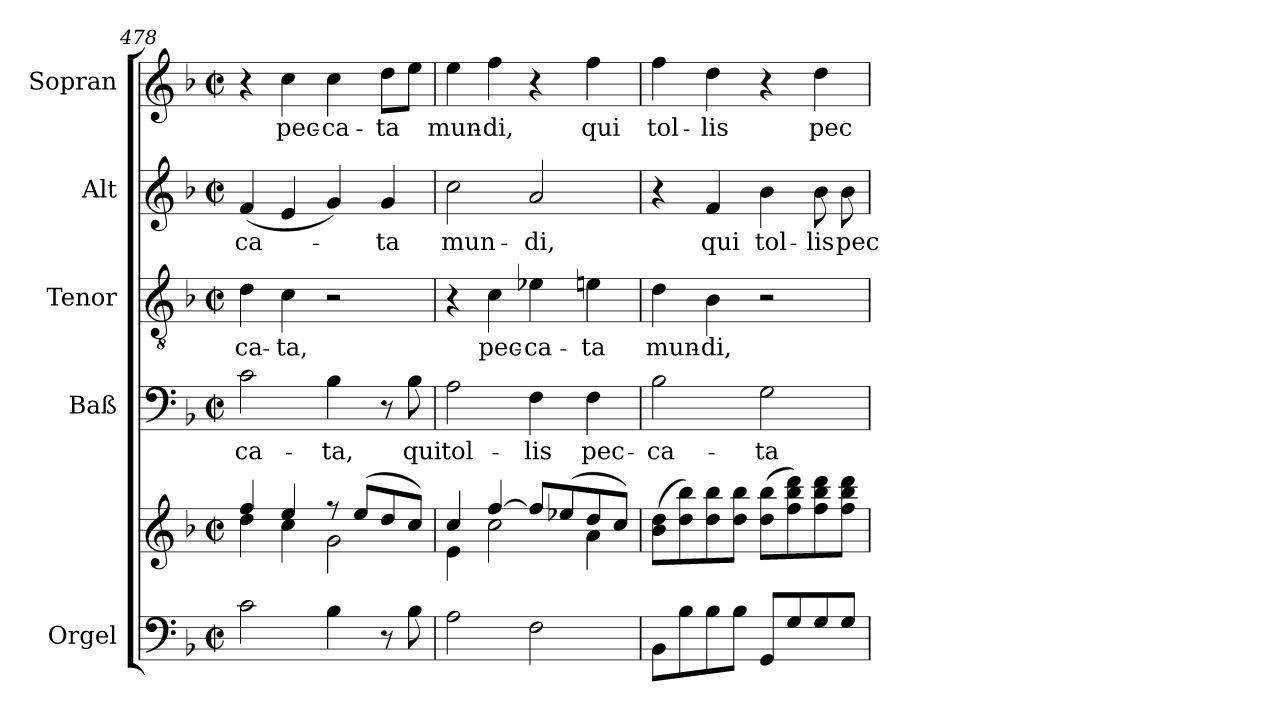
**kern	**kern	**kern	**text	**kern	**text	**kern	**text	**kern	**text
*part5	*part5	*part4	*part4	*part3	*part3	*part2	*part2	*part1	*part1
*staff6	*staff5	*staff4	*staff4	*staff3	*staff3	*staff2	*staff2	*staff1	*staff1
*I"Orgel	*	*I"Baß	*	*I"Tenor	*	*I"Alt	*	*I"Sopran	*
*I'Org.	*	*	*	*	*	*	*	*	*
*clefF4	*clefG2	*clefF4	*	*clefGv2	*	*clefG2	*	*clefG2	*
*k[b-]	*k[b-]	*k[b-]	*	*k[b-]	*	*k[b-]	*	*k[b-]	*
*F:	*F:	*F:	*	*F:	*	*F:	*	*F:	*
*M2/2	*M2/2	*M2/2	*	*M2/2	*	*M2/2	*	*M2/2	*
*met(c|)	*met(c|)	*met(c|)	*	*met(c|)	*	*met(c|)	*	*met(c|)	*
=478	=478	=478	=478	=478	=478	=478	=478	=478	=478
*	*^	*	*	*	*	*	*	*	*
!	!	!	!	!LO:LY:b	!	!LO:LY:b	!	!LO:LY:b	!	!
2c\	4ff/	4dd\	2c\	-ca-	4d\	-ca-	(<4f/	-ca-	4r	.
!	!	!	!	!	!	!LO:LY:b	!	!	!	!LO:LY:b
.	4ee/	4cc\	.	.	4c\	-ta,	4e/	.	4cc\	pec-
!	!	!	!	!LO:LY:b	!	!	!	!	!	!LO:LY:b
4B-\	8ree	2g\	4B-\	-ta,	2r	.	4g/)	.	4cc\	-ca-
.	(>8ee/L	.	.	.	.	.	.	.	.	.
!	!	!	!	!	!	!	!	!LO:LY:b	!	!LO:LY:b
8r	8dd/	.	8r	.	.	.	4g/	-ta	8dd\L	-ta
!	!	!	!	!LO:LY:b	!	!	!	!	!	!
8B-\	8cc/J)	.	8B-\	qui	.	.	.	.	8ee\J	.
!!LO:PB:g=z
=479	=479	=479	=479	=479	=479	=479	=479	=479	=479	=479
!	!	!	!	!LO:LY:b	!	!	!	!LO:LY:b	!	!LO:LY:b
2A\	4cc/	4e\	2A\	tol-	4r	.	2cc\	mun-	4ee\	mun-
!	!	!	!	!	!	!LO:LY:b	!	!	!	!LO:LY:b
.	[>4ff/	2cc\	.	.	4c\	pec-	.	.	4ff\	-di,
!	!	!	!	!LO:LY:b	!	!LO:LY:b	!	!LO:LY:b	!	!
2F\	8ff/L]	.	4F\	-lis	4e-X\	-ca-	2a/	-di,	4r	.
.	(>8ee-X/	.	.	.	.	.	.	.	.	.
!	!	!	!	!LO:LY:b	!	!LO:LY:b	!	!	!	!LO:LY:b
.	8dd/	4a\	4F\	pec-	4e\	-ta	.	.	4ff\	qui
.	8cc/J)	.	.	.	.	.	.	.	.	.
*	*v	*v	*	*	*	*	*	*	*	*
=480	=480	=480	=480	=480	=480	=480	=480	=480	=480
!	!	!	!LO:LY:b	!	!LO:LY:b	!	!	!	!LO:LY:b
8BB-\L	(>8b-\ 8dd\L	2B-\	-ca-	4d\	mun-	4r	.	4ff\	tol-
8B-\	8dd\ 8bb-\)	.	.	.	.	.	.	.	.
!	!	!	!	!	!LO:LY:b	!	!LO:LY:b	!	!LO:LY:b
8B-\	8dd\ 8bb-\	.	.	4B-\	-di,	4f/	qui	4dd\	-lis
8B-\J	8dd\ 8bb-\J	.	.	.	.	.	.	.	.
!	!	!	!LO:LY:b	!	!	!	!LO:LY:b	!	!
8GG/L	(>8dd\ 8bb-\L	2G\	-ta	2r	.	4b-\	tol-	4r	.
8G/	8ff\ 8bb-\ 8ddd\)	.	.	.	.	.	.	.	.
!	!	!	!	!	!	!	!LO:LY:b	!	!LO:LY:b
8G/	8ff\ 8bb-\ 8ddd\	.	.	.	.	8b-\	-lis	4dd\	pec-
!	!	!	!	!	!	!	!LO:LY:b	!	!
8G/J	8ff\ 8bb-\ 8ddd\J	.	.	.	.	8b-\	pec-	.	.
=	=	=	=	=	=	=	=	=	=
*-	*-	*-	*-	*-	*-	*-	*-	*-	*-
